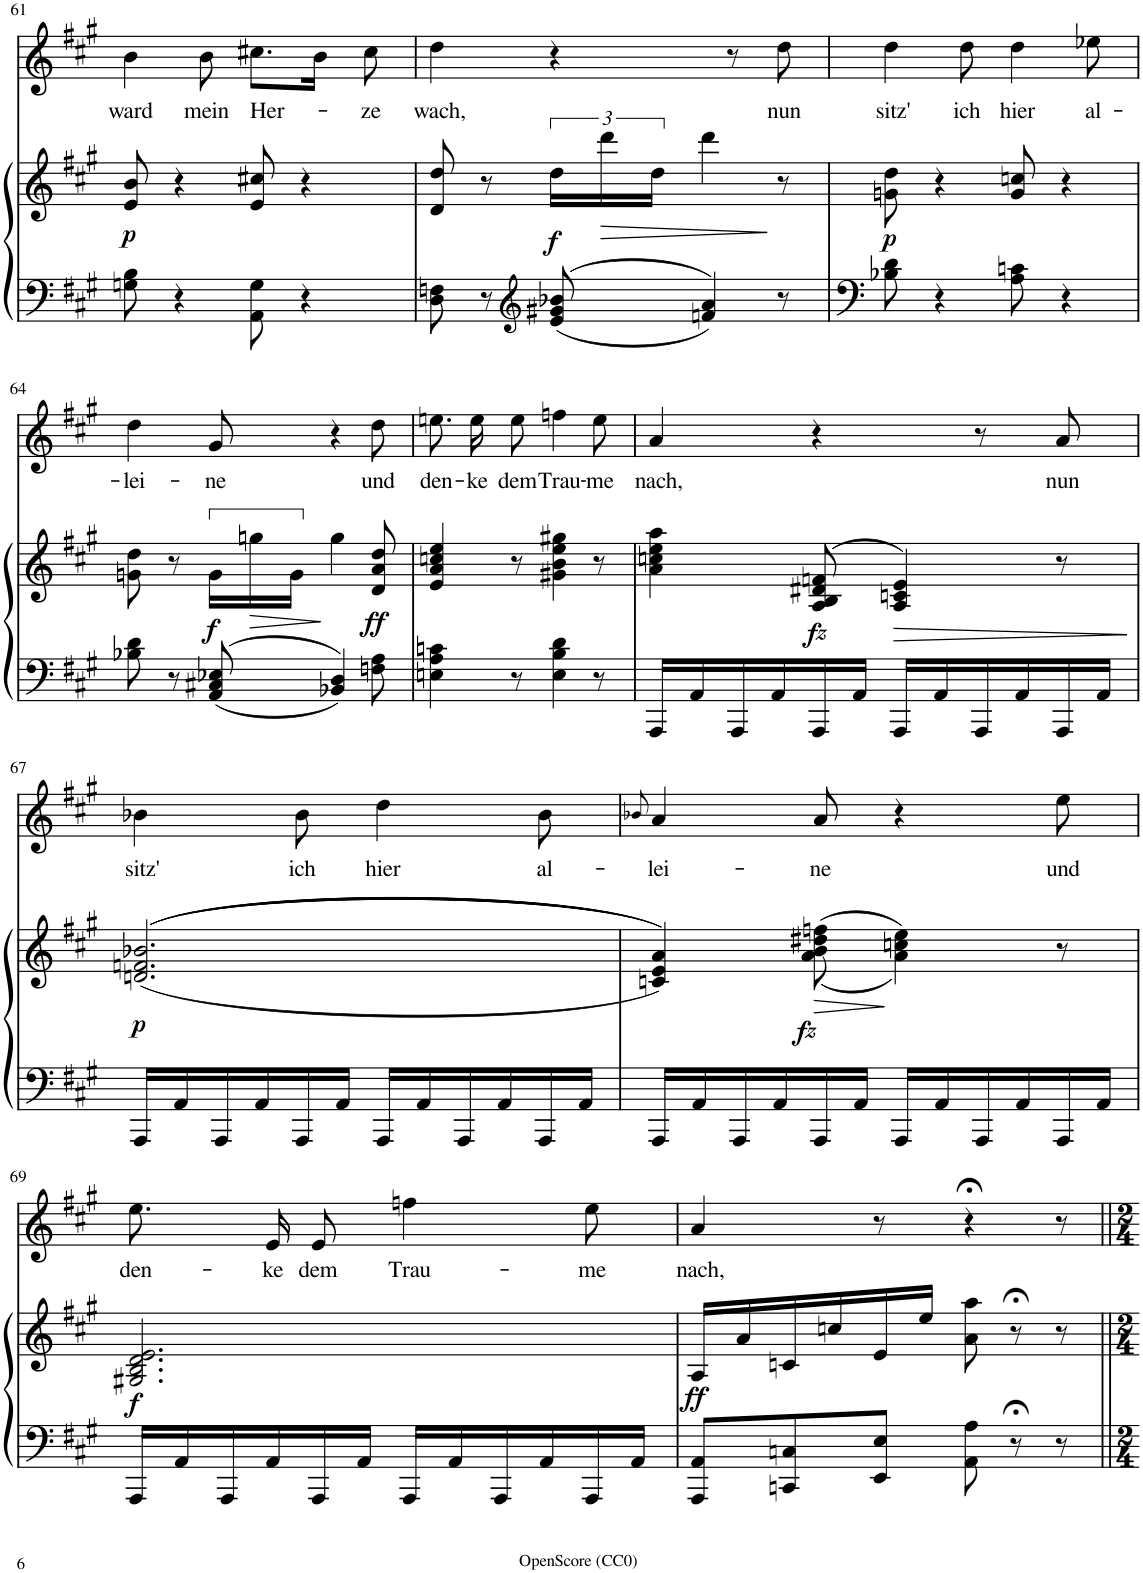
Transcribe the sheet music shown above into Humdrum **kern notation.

**kern	**kern	**dynam	**kern	**text
*part2	*part2	*part2	*part1	*part1
*staff3	*staff2	*staff2/3	*staff1	*staff1
*I"Pianoforte	*	*	*I"Singstimme Voice	*
*I'Pno	*	*	*	*
!!LO:PB:g=z
*clefG2	*clefG2	*	*clefG2	*
*k[f#c#g#]	*k[f#c#g#]	*	*k[f#c#g#]	*
*M6/8	*M6/8	*	*M6/8	*
=61	=61	=61	=61	=61
!	!	!LO:DY:b	!	!LO:LY:b
8Gn\ 8B\	8e/ 8b/	p	4b\	ward
4r	4r	.	.	.
!	!	!	!	!LO:LY:b
.	.	.	8b\	mein
!	!	!	!	!LO:LY:b
8AA\ 8G\	8e/ 8cc#X/	.	8.cc#X\L	Her-
4r	4r	.	.	.
.	.	.	16b\Jk	.
!	!	!	!	!LO:LY:b
.	.	.	8cc#\	-ze
=62	=62	=62	=62	=62
!	!	!	!	!LO:LY:b
8D\ 8Fn\	8d/ 8dd/	.	4dd\	wach,
8r	8r	.	.	.
*clefG2	*	*	*	*
!	!	!LO:DY:b	!	!
8e/ 8g#X/ 8b-X/	24dd\LL	f	4r	.
!	!	!LO:HP:b	!	!
.	24ddd\	>	.	.
.	24dd\JJ	.	.	.
4fn/ 4a/	4ddd\	.	.	.
.	.	.	8r	.
!	!	!	!	!LO:LY:b
8r	8r	]	8dd\	nun
=63	=63	=63	=63	=63
!	!	!LO:DY:b	!	!LO:LY:b
8B-X\ 8d\	8gn\ 8dd\	p	4dd\	sitz'
4r	4r	.	.	.
!	!	!	!	!LO:LY:b
.	.	.	8dd\	ich
!	!	!	!	!LO:LY:b
8A\ 8cn\	8g/ 8ccn/	.	4dd\	hier
4r	4r	.	.	.
!	!	!	!	!LO:LY:b
.	.	.	8ee-X\	al-
!!LO:LB:g=z
=64	=64	=64	=64	=64
!	!	!	!	!LO:LY:b
8B-X\ 8d\	8gn\ 8dd\	.	4dd\	-lei-
8r	8r	.	.	.
*	*Xtuplet	*	*	*
!	!	!LO:DY:b	!	!LO:LY:b
8AA/ 8C#X/ 8E-X/	24g\LL	f	8g#/	-ne
!	!	!LO:HP:b	!	!
.	24ggn\	>	.	.
.	24g\JJ	.	.	.
4BB-X/ 4D/	4gg\	]	4r	.
!	!	!LO:DY:b	!	!LO:LY:b
8Fn\ 8A\	8d/ 8a/ 8dd/	ff	8dd\	und
=65	=65	=65	=65	=65
!	!	!	!	!LO:LY:b
4En\ 4A\ 4cn\	4e/ 4a/ 4ccn/ 4ee/	.	8.een\	den-
!	!	!	!	!LO:LY:b
.	.	.	16ee\	-ke
!	!	!	!	!LO:LY:b
8r	8r	.	8ee\	dem
!	!	!	!	!LO:LY:b
4E\ 4B\ 4d\	4g#X\ 4b\ 4ee\ 4gg#X\	.	4ffn\	Trau-
!	!	!	!	!LO:LY:b
8r	8r	.	8ee\	-me
=66	=66	=66	=66	=66
!	!	!	!	!LO:LY:b
16AAA/LL	4a\ 4ccn\ 4ee\ 4aa\	.	4a/	nach,
16AA/	.	.	.	.
16AAA/	.	.	.	.
16AA/	.	.	.	.
!	!	!LO:DY:b	!	!
16AAA/	(>8A/ 8B/ 8d#X/ 8fn/	fz	4r	.
16AA/JJ	.	.	.	.
!	!	!LO:HP:b	!	!
16AAA/LL	4A/ 4cn/ 4e/)	>	.	.
16AA/	.	.	.	.
16AAA/	.	.	8r	.
16AA/	.	.	.	.
!	!	!	!	!LO:LY:b
16AAA/	8r	.	8a/	nun
16AA/JJ	.	.	.	.
.	.	]	.	.
!!LO:LB:g=z
=67	=67	=67	=67	=67
!	!	!LO:DY:b	!	!LO:LY:b
16AAA/LL	(>(>(2.dn/ 2.fn/ 2.b-X/	p	4b-X\	sitz'
16AA/	.	.	.	.
16AAA/	.	.	.	.
16AA/	.	.	.	.
!	!	!	!	!LO:LY:b
16AAA/	.	.	8b-\	ich
16AA/JJ	.	.	.	.
!	!	!	!	!LO:LY:b
16AAA/LL	.	.	4dd\	hier
16AA/	.	.	.	.
16AAA/	.	.	.	.
16AA/	.	.	.	.
!	!	!	!	!LO:LY:b
16AAA/	.	.	8b-\	al-
16AA/JJ	.	.	.	.
=68	=68	=68	=68	=68
.	.	.	8qb-X/	.
!	!	!	!	!LO:LY:b
16AAA/LL	4cn/ 4e/ 4a/)))	.	4a/	-lei-
16AA/	.	.	.	.
16AAA/	.	.	.	.
16AA/	.	.	.	.
!	!	!LO:HP:b	!	!LO:LY:b
!	!	!LO:DY:n=1:a=2	!	!
16AAA/	(<(8a\ 8b\ 8dd#X\ 8ffn\	> fz	8a/	-ne
16AA/JJ	.	.	.	.
16AAA/LL	4a\ 4ccn\ 4ee\))	]	4r	.
16AA/	.	.	.	.
16AAA/	.	.	.	.
16AA/	.	.	.	.
!	!	!	!	!LO:LY:b
16AAA/	8r	.	8ee\	und
16AA/JJ	.	.	.	.
!!LO:LB:g=z
=69	=69	=69	=69	=69
!	!	!LO:DY:a=2	!	!LO:LY:b
16AAA/LL	2.G#X/ 2.B/ 2.d/ 2.e/	f	8.ee\	den-
16AA/	.	.	.	.
16AAA/	.	.	.	.
!	!	!	!	!LO:LY:b
16AA/	.	.	16e/	-ke
!	!	!	!	!LO:LY:b
16AAA/	.	.	8e/	dem
16AA/JJ	.	.	.	.
!	!	!	!	!LO:LY:b
16AAA/LL	.	.	4ffn\	Trau-
16AA/	.	.	.	.
16AAA/	.	.	.	.
16AA/	.	.	.	.
!	!	!	!	!LO:LY:b
16AAA/	.	.	8ee\	-me
16AA/JJ	.	.	.	.
=70	=70	=70	=70	=70
!	!	!LO:DY:a=2	!	!LO:LY:b
8AAA/ 8AA/L	16A/LL	ff	4a/	nach,
.	16a/	.	.	.
8CCn/ 8Cn/	16cn/	.	.	.
.	16ccn/	.	.	.
8EE/ 8E/J	16e/	.	8r	.
.	16ee/JJ	.	.	.
8AA\ 8A\	8a\ 8aa\	.	4r;<	.
8r;<	8r;<	.	.	.
8r	8r	.	8r	.
=||	=||	=||	=||	=||
*-	*-	*-	*-	*-
